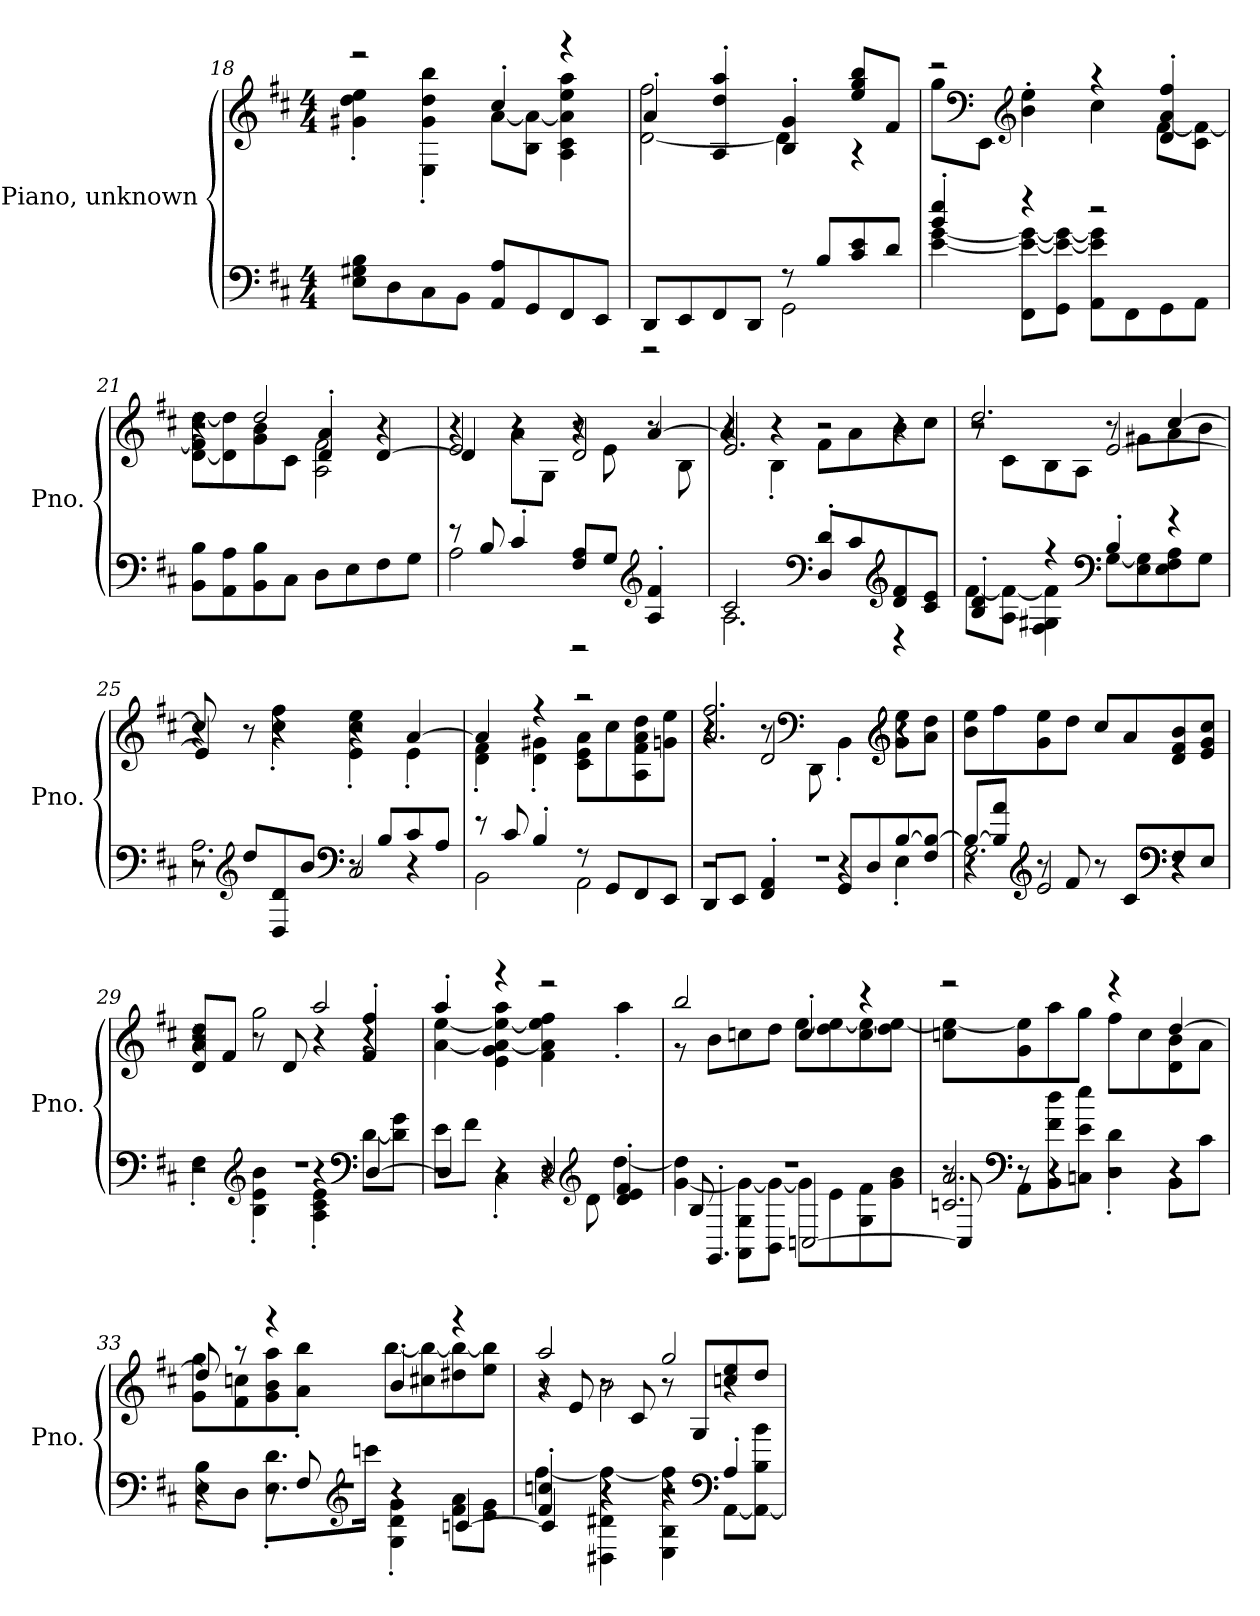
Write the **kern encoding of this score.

**kern	**kern
*part1	*part1
*staff2	*staff1
*I"Piano, unknown	*
*I'Pno.	*
*clefF4	*clefG2
*k[f#c#]	*k[f#c#]
*M4/4	*M4/4
=18	=18
*	*^
8E\ 8G#X\ 8B\L	2r	4g#X\' 4dd\' 4ee\'
8D\	.	.
8C#\	.	4E\' 4g#\' 4dd\' 4bb\'
8BB\J	.	.
8AA/ 8A/L	4cc#'/	[8a\L
8GG/	.	8B\ 8a\_J
8FF#/	4r	4A\ 4c#\ 4a\] 4ee\ 4aa\
8EE/J	.	.
!!LO:LB:g=z	!!
=19	=19	=19
*^	*	*
8DD/L	2r	4a'/	[2d\ 2ff#\
8EE/	.	.	.
8FF#/	.	4A/' 4dd/' 4aa/'	.
8DD/J	.	.	.
8r	2GG\	4B/' 4g/'	4d\]
8B/L	.	.	.
8c#/ 8e/	.	8ee/ 8gg/ 8bb/L	4r
8d/J	.	8f#/J	.
=20	=20	=20	=20
4b/' 4ee/'	[4e\ [4g\	2r	8gg\L
*	*	*clefF4	*
.	.	.	8EE\J
*	*	*clefG2	*
4r	8FF#\ 8e\_ 8g\_L	.	4b\' 4ee\'
.	8GG\ 8e\_ 8g\_J	.	.
2r	8AA\ 8e\] 8g\]L	4r	4cc#\
.	8FF#\	.	.
.	8GG\	4d/' 4a/' 4ff#/'	[8f#\L
.	8AA\J	.	8c#\ 8f#\_J
*v	*v	*	*
=21	=21	=21
*	*	*^
8BB\ 8B\L	4r	[8d\ 8f#\] [8dd\L	2r
8AA\ 8A\	.	8d\] 8dd\]	.
8BB\ 8B\	2dd/	8g\ 8b\	.
8C#\J	.	8c#\J	.
8D\L	.	2A\ 2f#\	4d/' 4a/'
8E\	.	.	.
8F#\	4r	.	[4d/
8G\J	.	.	.
=22	=22	=22	=22
*^	*	*	*
8r	2A\	2e/	4r	4d/]
8B/	.	.	.	.
4c#'/	.	.	8a\L	4r
.	.	.	8G\J	.
8F#/ 8A/L	2r	2d/	8r	4r
8G/J	.	.	8e\	.
*clefG2	*	*	*	*
4A/' 4f#/'	.	.	8r	[4a/
.	.	.	8B\	.
!!LO:PB:g=z	!!	!!
=23	=23	=23	=23	=23
2c#/	2.A\	2.e/	4r	4a/]
.	.	.	4B'\	4r
*clefF4	*	*	*	*
8D/' 8d/'L	.	.	8f#\L	2r
8c#/	.	.	8a\	.
*clefG2	*	*	*	*
8d/ 8f#/	4r	4r	8b\	.
8c#/ 8e/J	.	.	8cc#\J	.
=24	=24	=24	=24	=24
4B/' 4d/'	[8f#\L	2.dd/	8r	2r
.	8A\ 8f#\_J	.	8c#\L	.
4r	4F#\ 4G#X\ 4f#\]	.	8B\	.
.	.	.	8A\J	.
*clefF4	*	*	*	*
4B'/	[8G#\L	.	8r	[2e/
.	8E\ 8G#\]	.	8g#X\L	.
4r	8E\ 8F#\ 8A\	[4cc#/	8a\	.
.	8G#\J	.	8b\J	.
=25	=25	=25	=25	=25
*	*^	*	*	*
8r	2.A\	2r	8cc#/]	4r	4e/]
*clefG2	*	*	*	*	*
8dd/L	.	.	8r	.	.
8D/ 8d/	.	.	4r	4cc#\' 4ff#\'	4r
8b/J	.	.	.	.	.
*clefF4	*	*	*	*	*
8r	.	2C#/	4r	4e\' 4cc#\' 4ee\'	2r
8B/L	.	.	.	.	.
8c#/	4r	.	[4a/	4e'\	.
8A/J	.	.	.	.	.
*	*v	*v	*	*	*
*	*	*	*v	*v
!!LO:LB:g=z
=26	=26	=26	=26
8r	2BB\	4a/]	4d\' 4f#\'
8c#/	.	.	.
4B'/	.	4r	4d\' 4g#X\'
8r	2AA\	2r	8c#\ 8e\ 8a\L
8GG/L	.	.	8cc#\
8FF#/	.	.	8A\ 8f#\ 8a\ 8dd\
8EE/J	.	.	8gn\ 8ee\J
=27	=27	=27	=27
*	*^	*	*^
1r	2r	8DD/L	2.a/ 2.ff#/	4r	4r
.	.	8EE/J	.	.	.
.	.	4FF#/' 4AA/'	.	8r	2d/
*	*	*	*clefF4	*	*
.	.	.	.	8DD\	.
.	4r	8GG/L	.	4BB'\	.
.	.	8D/	.	.	.
*	*	*	*clefG2	*	*
.	4E'\	[8B/	4r	8g\ 8ee\L	4r
.	.	8F#/ 8B/_J	.	8a\ 8dd\J	.
*	*	*	*v	*v	*v
=28	=28	=28	=28
4r	2.G\	8B/L_	8b\ 8ee\L
.	.	8B/] 8a/J	8ff#\
*clefG2	*	*	*
2e/	.	8r	8g\ 8ee\
.	.	8f#/	8dd\J
.	.	8r	8cc#/L
.	.	8c#/L	8a/
*clefF4	*	*	*
4r	4r	8F#/	8d/ 8f#/ 8b/
.	.	8E/J	8e/ 8g/ 8cc#/J
!!LO:LB:g=z
=29	=29	=29	=29
*	*	*	*^
*	*	*	*	*^
1r	4F#'\	2r	2r	4r	8d/ 8a/ 8dd/L
.	.	.	.	.	8f#/J
*clefG2	*	*	*	*	*
.	4B\' 4e\' 4b\'	.	.	2gg\	8r
.	.	.	.	.	8d/
.	4A\' 4c#\' 4e\'	4r	2aa/	.	4r
*clefF4	*	*	*	*	*
.	[8d\L	[4D/	.	4r	4f#/' 4ff#/'
.	8d\] 8g\J	.	.	.	.
*	*	*	*	*v	*v
=30	=30	=30	=30	=30
2r	8e\L	4D/]	4aa'/	[4a\ [4ee\
.	8f#\J	.	.	.
.	4C#'\	4r	4r	4e\ 4g\ 4a\_ 4ee\_ 4aa\
4r	8r	2D/	2r	4f#\ 4a\] 4ee\] 4ff#\
*clefG2	*	*	*	*
.	8d\	.	.	.
4d/' 4e/' 4f#/'	[4dd\	.	.	4aa'\
=31	=31	=31	=31	=31
1r	[4g\ 4dd\]	8B/	2bb/	8r
.	.	4.GG'/	.	8b\L
.	8AA\ 8G\ 8g\_L	.	.	8ccn\
.	8BB\ 8g\_J	.	.	8dd\J
.	8g\L]	[2Cn/	4cc'/	[8ee\L
.	8e\	.	.	8dd\ 8ee\_
.	8G\ 8f#\	.	4r	8cc\ 8ee\_
.	8g\ 8b\J	.	.	8dd\ 8ee\_J
!!LO:LB:g=z	!!
=32	=32	=32	=32	=32
2.cn/ 2.a/	8r	8C/]	2r	8ccn\ 8ee\_L
*clefF4	*	*	*	*
.	8AA\L	8r	.	8g\ 8ee\]
.	8BB\ 8f#\ 8dd\	4r	.	8aa\
.	8Cn\ 8e\ 8ee\J	.	.	8gg\J
.	4D\' 4d\'	2r	4r	8ff#\L
.	.	.	.	8cc\
4r	8BB\L	.	[4dd/	8d\ 8b\
.	8c\J	.	.	8a\J
=33	=33	=33	=33	=33
1r	8E\ 8B\L	4r	8dd/]	8g\ 8gg\L
.	8D\J	.	8r	8f#\ 8ccn\
.	8.E\' 8.d\'L	8r	4r	8g\ 8b\ 8aa\
.	.	8F#/	.	8a\' 8bb\'J
*clefG2	*	*	*	*
.	16cccn\Jk	.	.	.
.	4G\' 4d\' 4g\'	4r	4b'/	[8bb\L
.	.	.	.	8cc#X\ 8bb\_
.	8f#\ 8a\L	[4cn/	4r	8dd#X\ 8bb\_
.	8e\ 8g\J	.	.	8ee\ 8bb\]J
=34	=34	=34	=34	=34
*	*	*	*	*^
4f#/' 4ccn/'	[4ff#\	4c/]	2aa/	4r	8r
.	.	.	.	.	8e/
4r	4D#X\ 4d#X\ 4ff#\_	4r	.	2b\	8r
.	.	.	.	.	8c#/
2r	4E\ 4B\ 4ff#\]	4r	2gg/	.	8r
.	.	.	.	.	8G/L
*clefF4	*	*	*	*	*
.	[8AA\L	4A'/	.	4r	8ccn/ 8ee/
.	8AA\_ 8B\ 8b\J	.	.	.	8dd/J
*v	*v	*v	*	*	*
*	*v	*v	*v
=	=
*-	*-
